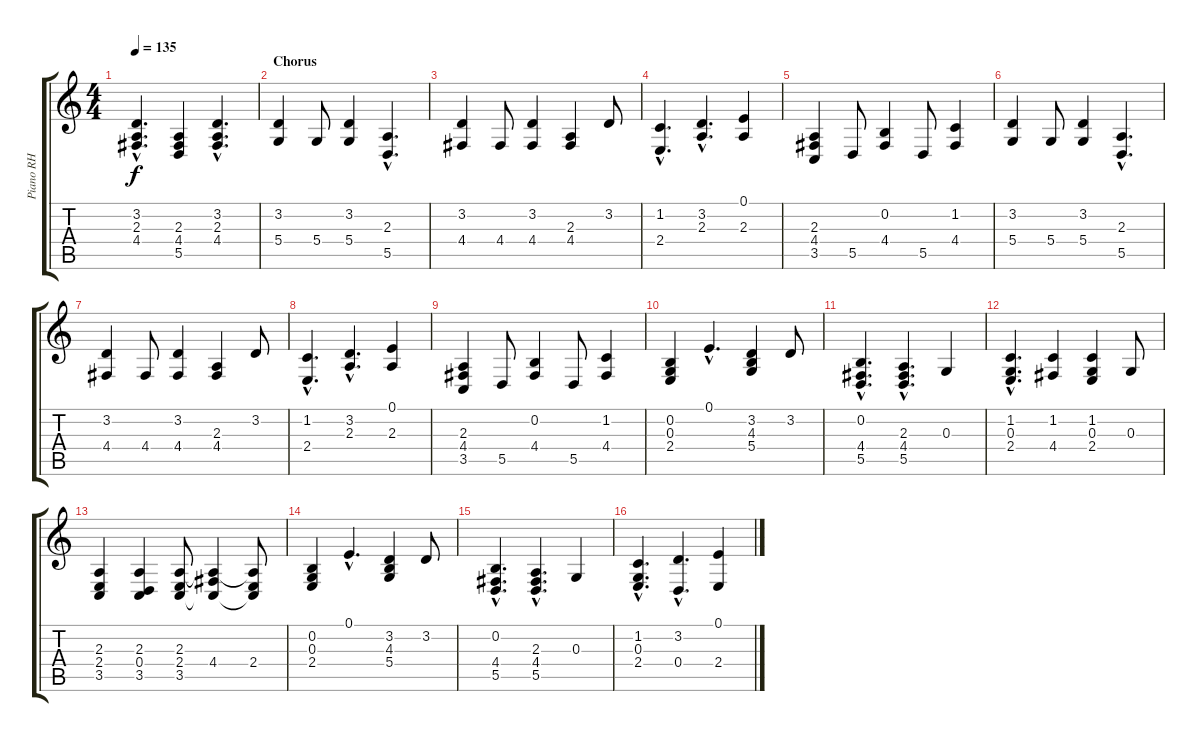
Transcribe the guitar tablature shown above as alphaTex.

\track ("Piano RH" "Piano RH") {instrument acousticgrandpiano}
\staff {score tabs}
\tuning (E4 B3 G3 D3 A2 E2) {hide}
\ts (4 4)
\tempo 135
\clef g2
\ks c
(3.2{hac} 2.3{hac} 4.4{hac}).4{d dy f} (2.3 4.4 5.5).4 (3.2{hac} 2.3{hac} 4.4{hac}).4{d} |
\section ("" "Chorus")
(3.2 5.4).4 5.4.8 (3.2 5.4).4 (2.3{hac} 5.5{hac}).4{d} |
(3.2 4.4).4 4.4.8 (3.2 4.4).4 (2.3 4.4).4 3.2.8 |
(1.2{hac} 2.4{hac}).4{d} (3.2{hac} 2.3{hac}).4{d} (0.1 2.3).4 |
(2.3 4.4 3.5).4 5.5.8 (0.2 4.4).4 5.5.8 (1.2 4.4).4 |
(3.2 5.4).4 5.4.8 (3.2 5.4).4 (2.3{hac} 5.5{hac}).4{d} |
(3.2 4.4).4 4.4.8 (3.2 4.4).4 (2.3 4.4).4 3.2.8 |
(1.2{hac} 2.4{hac}).4{d} (3.2{hac} 2.3{hac}).4{d} (0.1 2.3).4 |
(2.3 4.4 3.5).4 5.5.8 (0.2 4.4).4 5.5.8 (1.2 4.4).4 |
(0.2 0.3 2.4).4 0.1{hac}.4{d} (3.2 4.3 5.4).4 3.2.8 |
(0.2{hac} 4.4{hac} 5.5{hac}).4{d} (2.3{hac} 4.4{hac} 5.5{hac}).4{d} 0.3.4 |
(1.2{hac} 0.3{hac} 2.4{hac}).4{d} (1.2 4.4).4 (1.2 0.3 2.4).4 0.3.8 |
(2.3 2.4 3.5).4 (2.3 0.4 3.5).4 (2.3 2.4 3.5).8 (2.3{t} 4.4 3.5{t}).4 (2.3{t} 2.4 3.5{t}).8 |
(0.2 0.3 2.4).4 0.1{hac}.4{d} (3.2 4.3 5.4).4 3.2.8 |
(0.2{hac} 4.4{hac} 5.5{hac}).4{d} (2.3{hac} 4.4{hac} 5.5{hac}).4{d} 0.3.4 |
(1.2{hac} 0.3{hac} 2.4{hac}).4{d} (3.2{hac} 0.4{hac}).4{d} (0.1 2.4).4
